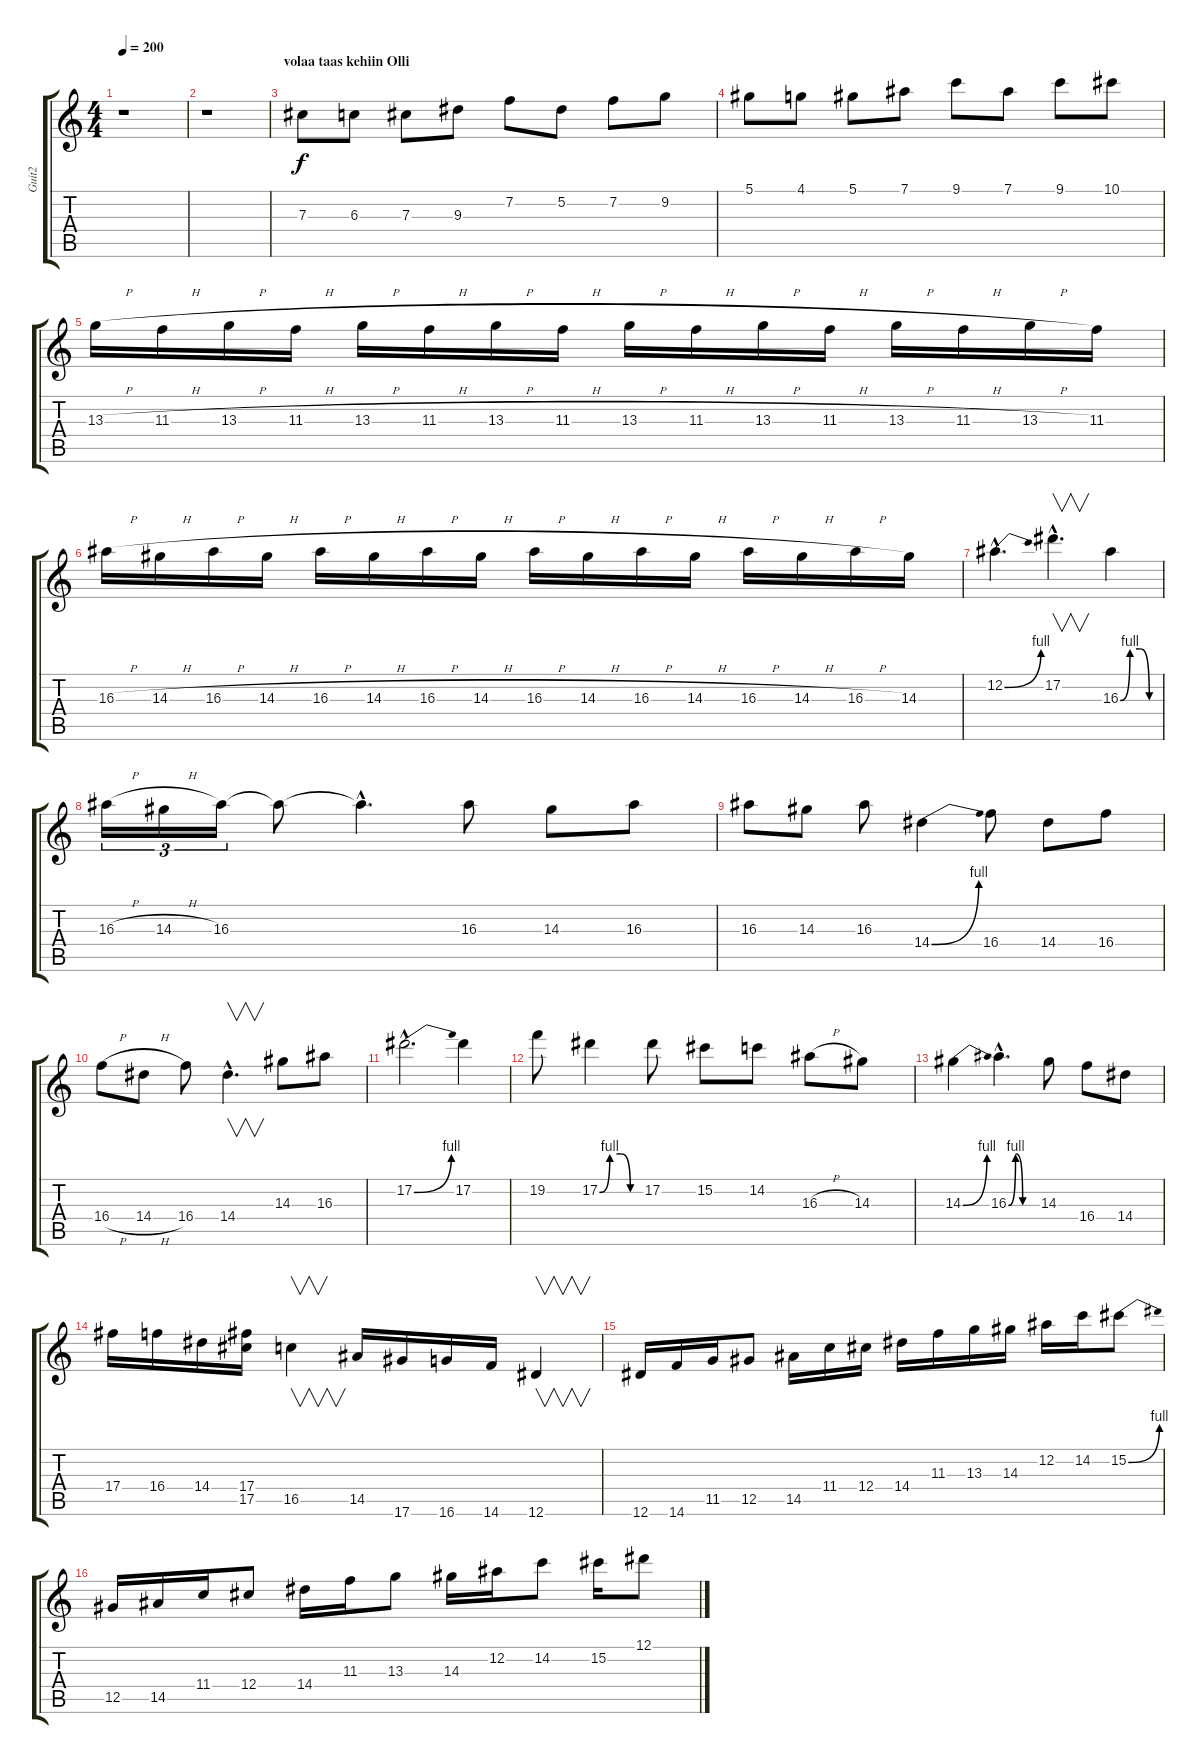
\track ("Guit2" "Guit2") {instrument distortionguitar}
\staff {score tabs}
\tuning (Eb4 Bb3 Gb3 Db3 Ab2 Eb2) {hide}
\ts (4 4)
\tempo 200
\clef g2
\ks c
r.1{dy f} |
r.1 |
\section ("" "volaa taas kehiin Olli")
7.3.8 6.3.8 7.3.8 9.3.8 7.2.8 5.2.8 7.2.8 9.2.8 |
5.1.8 4.1.8 5.1.8 7.1.8 9.1.8 7.1.8 9.1.8 10.1.8 |
13.3{h}.16 11.3{h}.16 13.3{h}.16 11.3{h}.16 13.3{h}.16 11.3{h}.16 13.3{h}.16 11.3{h}.16 13.3{h}.16 11.3{h}.16 13.3{h}.16 11.3{h}.16 13.3{h}.16 11.3{h}.16 13.3{h}.16 11.3.16 |
16.3{h}.16 14.3{h}.16 16.3{h}.16 14.3{h}.16 16.3{h}.16 14.3{h}.16 16.3{h}.16 14.3{h}.16 16.3{h}.16 14.3{h}.16 16.3{h}.16 14.3{h}.16 16.3{h}.16 14.3{h}.16 16.3{h}.16 14.3.16 |
12.2{be (bend 0 0 60 4) hac}.4{d} 17.2{hac}.4{v d} 16.3{be (custom 0 0 15 4 30 4 45 0 60 0)}.4 |
16.3{h}.16{tu (3 2)} 14.3{h}.16{tu (3 2)} 16.3.16{tu (3 2)} 16.3{t}.8 16.3{hac t}.4{d} 16.3.8 14.3.8 16.3.8 |
16.3.8 14.3.8 16.3.8 14.4{be (bend 0 0 60 4)}.4 16.4.8 14.4.8 16.4.8 |
16.4{h}.8 14.4{h}.8 16.4.8 14.4{hac}.4{v d} 14.3.8 16.3.8 |
17.2{be (bend 0 0 60 4) hac}.2{d} 17.2.4 |
19.2.8 17.2{be (custom 0 0 15 4 30 4 45 0 60 0)}.4 17.2.8 15.2.8 14.2.8 16.3{h}.8 14.3.8 |
14.3{be (bend 0 0 60 4)}.4 16.3{be (custom 0 0 15 4 30 0 45 0 60 0) hac}.4{d} 14.3.8 16.4.8 14.4.8 |
17.4.16 16.4.16 14.4.16 (17.4 17.5).16 16.5.4{v} 14.5.16 17.6.16 16.6.16 14.6.16 12.6.4{v} |
12.6.16 14.6.16 11.5.16 12.5.8 14.5.16 11.4.16 12.4.16 14.4.16 11.3.16 13.3.16 14.3.16 12.2.16 14.2.16 15.2{be (bend 0 0 60 4)}.8 |
12.5.16 14.5.16 11.4.16 12.4.8 14.4.16 11.3.16 13.3.8 14.3.16 12.2.16 14.2.8 15.2.16 12.1.8
